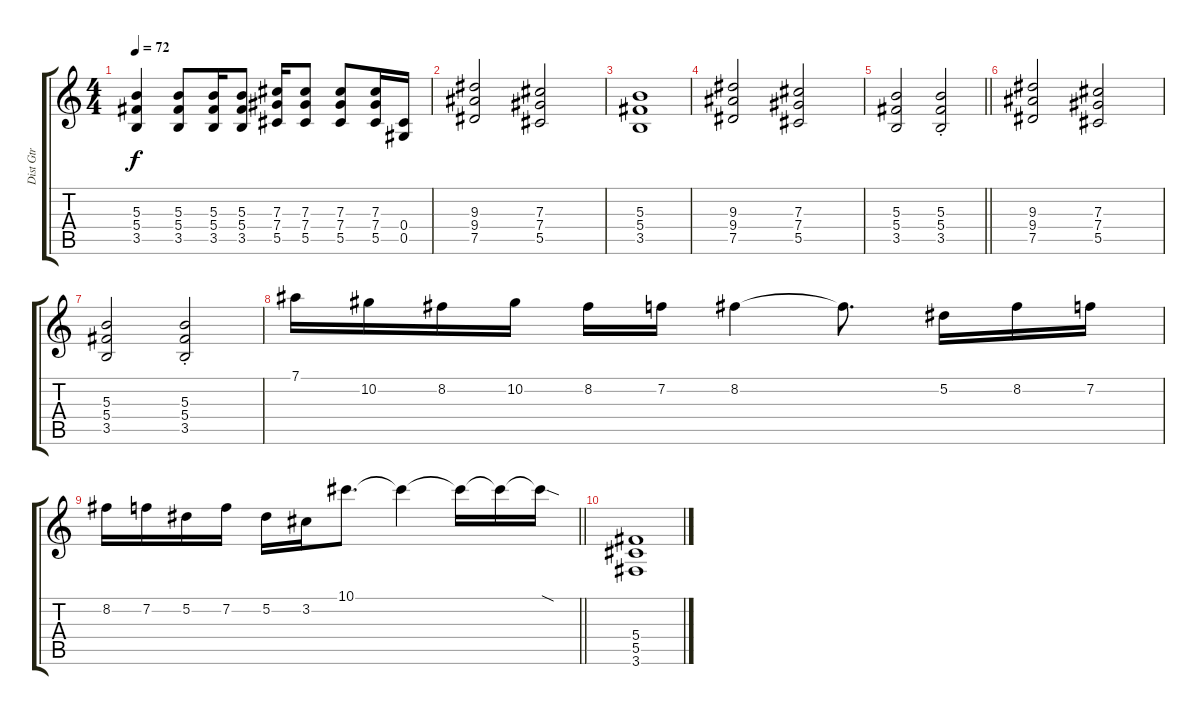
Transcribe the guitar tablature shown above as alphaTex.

\track ("Dist Gtr" "Dist Gtr") {instrument overdrivenguitar}
\staff {score tabs}
\tuning (Eb4 Bb3 Gb3 Db3 Ab2 Eb2) {hide}
\ts (4 4)
\tempo 72
\clef g2
\ks c
(5.3 5.4 3.5).4{dy f} (5.3 5.4 3.5).8 (5.3 5.4 3.5).16 (5.3 5.4 3.5).8 (7.3 7.4 5.5).16 (7.3 7.4 5.5).8 (7.3 7.4 5.5).8 (7.3 7.4 5.5).16 (0.4 0.5).16 |
(9.3 9.4 7.5).2 (7.3 7.4 5.5).2 |
(5.3 5.4 3.5).1 |
(9.3 9.4 7.5).2 (7.3 7.4 5.5).2 |
\barLineRight lightlight
(5.3 5.4 3.5).2 (5.3{st} 5.4{st} 3.5{st}).2 |
(9.3 9.4 7.5).2 (7.3 7.4 5.5).2 |
(5.3 5.4 3.5).2 (5.3{st} 5.4{st} 3.5{st}).2 |
7.1.16 10.2.16 8.2.16 10.2.16 8.2.16 7.2.16 8.2.4 8.2{t}.8{d} 5.2.16 8.2.16 7.2.16 |
\barLineRight lightlight
8.2.16 7.2.16 5.2.16 7.2.16 5.2.16 3.2.16 10.1.8{d} 10.1{t}.4 10.1{t}.16 10.1{t}.16 10.1{sod t}.16 |
(5.4 5.5 3.6).1
